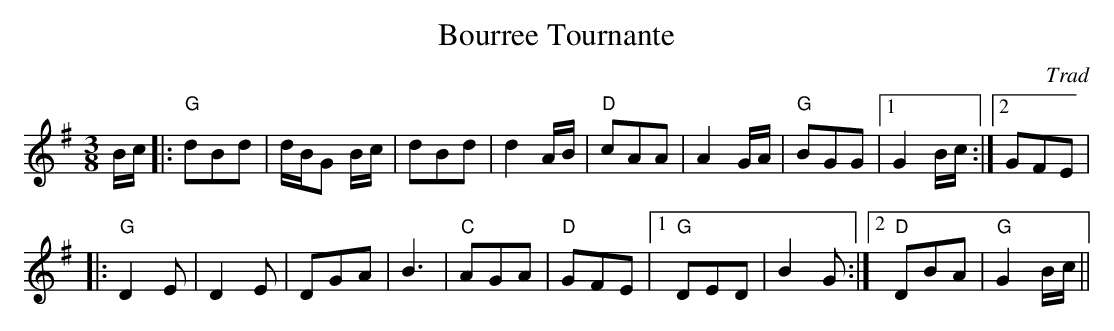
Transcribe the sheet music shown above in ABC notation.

X:1
T:Bourree Tournante
C:Trad
M:3/8
E:12
L:1/8
K:G
B/c/|:"G"dBd|d/B/G B/c/|dBd|d2 A/B/|\
"D"cAA|A2 G/A/|"G"BGG|1 G2 B/c/:|2 GFE|*
|:"G"D2 E|D2 E|DGA|B3|\
"C"AGA|"D"GFE|1 "G"DED|B2 G:|2 "D"DBA|"G"G2 B/c/||**
